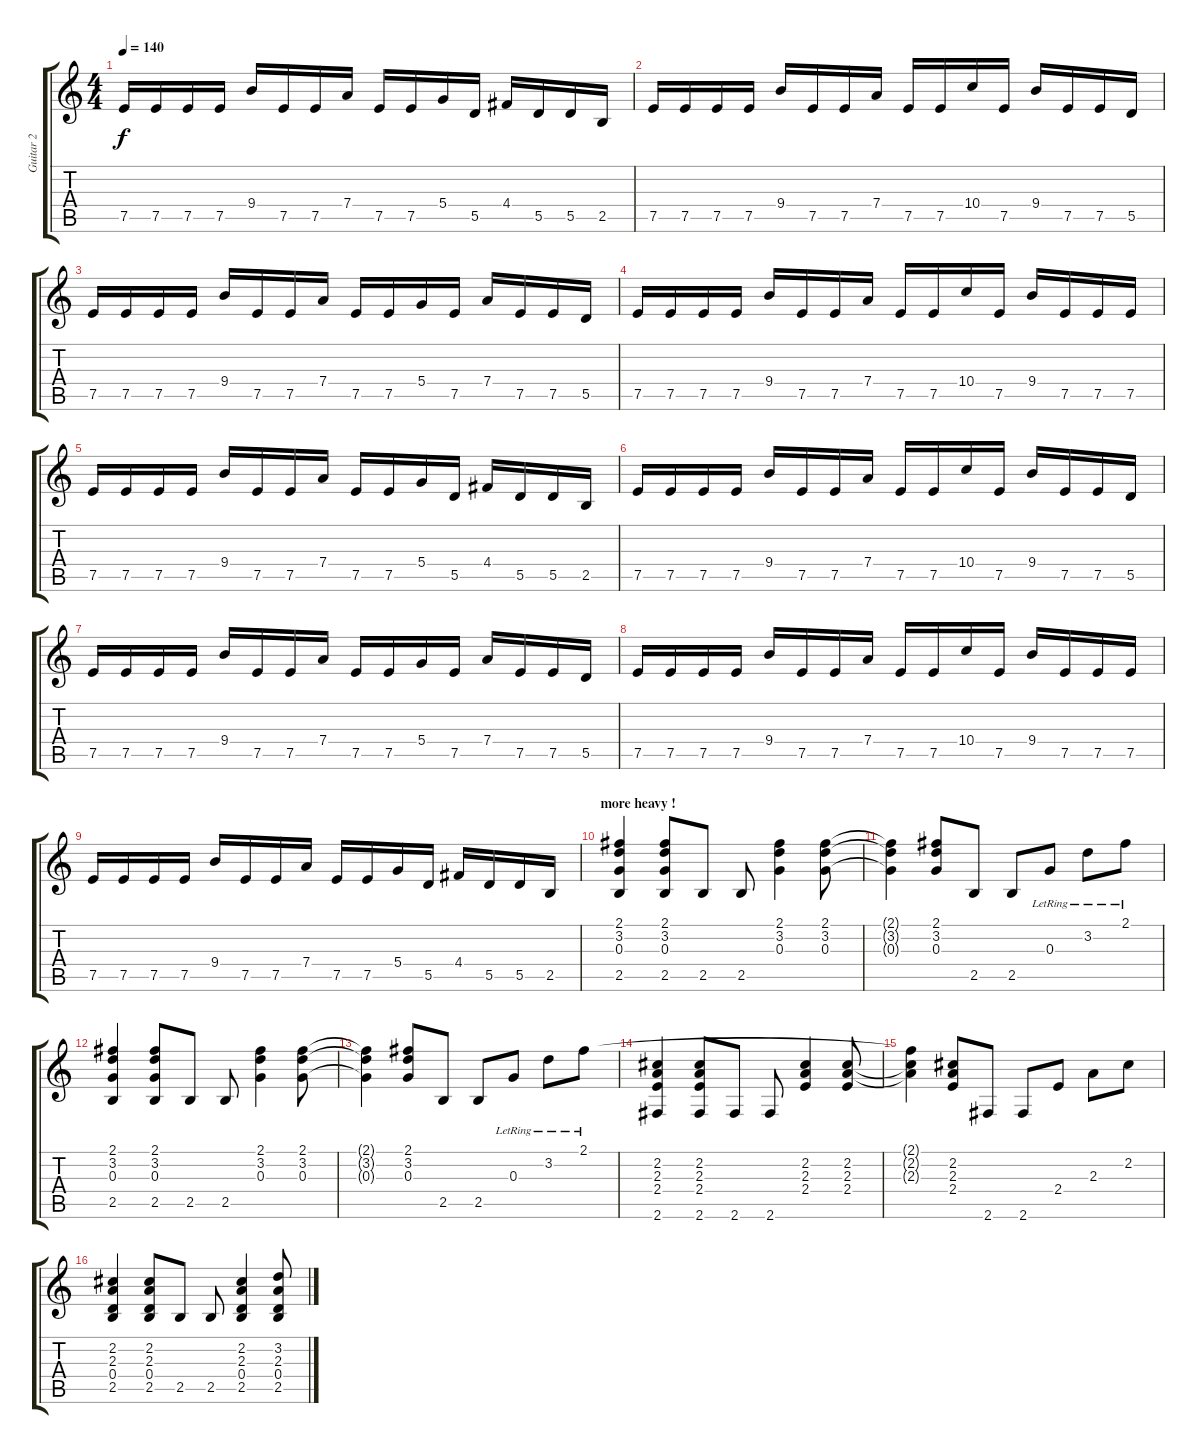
\track ("Guitar 2" "Guitar 2") {instrument acousticguitarsteel}
\staff {score tabs}
\tuning (E4 B3 G3 D3 A2 E2) {hide}
\ts (4 4)
\tempo 140
\clef g2
\ks c
7.5.16{dy f} 7.5.16 7.5.16 7.5.16 9.4.16 7.5.16 7.5.16 7.4.16 7.5.16 7.5.16 5.4.16 5.5.16 4.4.16 5.5.16 5.5.16 2.5.16 |
7.5.16{volume 16 instrument distortionguitar} 7.5.16 7.5.16 7.5.16 9.4.16 7.5.16 7.5.16 7.4.16 7.5.16 7.5.16 10.4.16 7.5.16 9.4.16 7.5.16 7.5.16 5.5.16 |
7.5.16 7.5.16 7.5.16 7.5.16 9.4.16 7.5.16 7.5.16 7.4.16 7.5.16 7.5.16 5.4.16 7.5.16 7.4.16 7.5.16 7.5.16 5.5.16 |
7.5.16 7.5.16 7.5.16 7.5.16 9.4.16 7.5.16 7.5.16 7.4.16 7.5.16 7.5.16 10.4.16 7.5.16 9.4.16 7.5.16 7.5.16 7.5.16 |
7.5.16 7.5.16 7.5.16 7.5.16 9.4.16 7.5.16 7.5.16 7.4.16 7.5.16 7.5.16 5.4.16 5.5.16 4.4.16 5.5.16 5.5.16 2.5.16 |
7.5.16{volume 16 instrument distortionguitar} 7.5.16 7.5.16 7.5.16 9.4.16 7.5.16 7.5.16 7.4.16 7.5.16 7.5.16 10.4.16 7.5.16 9.4.16 7.5.16 7.5.16 5.5.16 |
7.5.16 7.5.16 7.5.16 7.5.16 9.4.16 7.5.16 7.5.16 7.4.16 7.5.16 7.5.16 5.4.16 7.5.16 7.4.16 7.5.16 7.5.16 5.5.16 |
7.5.16 7.5.16 7.5.16 7.5.16 9.4.16 7.5.16 7.5.16 7.4.16 7.5.16 7.5.16 10.4.16 7.5.16 9.4.16 7.5.16 7.5.16 7.5.16 |
7.5.16 7.5.16 7.5.16 7.5.16 9.4.16 7.5.16 7.5.16 7.4.16 7.5.16 7.5.16 5.4.16 5.5.16 4.4.16 5.5.16 5.5.16 2.5.16 |
\section ("" "more heavy !")
(2.1 3.2 0.3 2.5).4{volume 16 instrument acousticguitarsteel} (2.1 3.2 0.3 2.5).8 2.5.8 2.5.8 (2.1 3.2 0.3).4 (2.1 3.2 0.3).8 |
(2.1{t} 3.2{t} 0.3{t}).4 (2.1 3.2 0.3).8 2.5.8 2.5.8 0.3{lr}.8 3.2{lr}.8 2.1{lr}.8 |
(2.1 3.2 0.3 2.5).4{volume 16} (2.1 3.2 0.3 2.5).8 2.5.8 2.5.8 (2.1 3.2 0.3).4 (2.1 3.2 0.3).8 |
(2.1{t} 3.2{t} 0.3{t}).4 (2.1 3.2 0.3).8 2.5.8 2.5.8 0.3{lr}.8 3.2{lr}.8 2.1{lr}.8 |
(2.2 2.3 2.4 2.6).4{volume 16} (2.2 2.3 2.4 2.6).8 2.6.8 2.6.8 (2.2 2.3 2.4).4 (2.2 2.3 2.4).8 |
(2.1{t} 2.2{t} 2.3{t}).4 (2.2 2.3 2.4).8 2.6.8 2.6.8 2.4.8 2.3.8 2.2.8 |
(2.2 2.3 0.4 2.5).4{volume 16} (2.2 2.3 0.4 2.5).8 2.5.8 2.5.8 (2.2 2.3 0.4 2.5).4 (3.2 2.3 0.4 2.5).8
